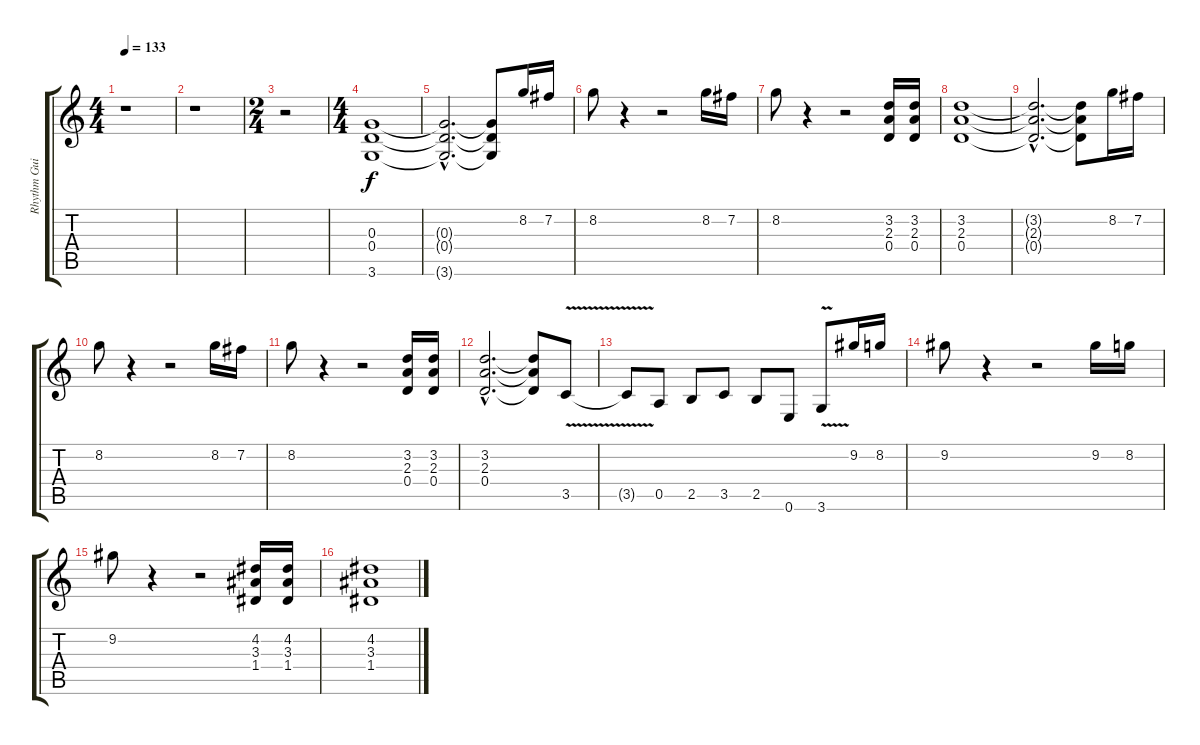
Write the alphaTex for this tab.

\track ("Rhythm Guitar 1" "Rhythm Gui") {instrument distortionguitar}
\staff {score tabs}
\tuning (E4 B3 G3 D3 A2 E2) {hide}
\ts (4 4)
\tempo 133
\clef g2
\ks c
r.1{dy f} |
r.1 |
\ts (2 4)
r.2 |
\ts (4 4)
(0.3 0.4 3.6).1{volume 12} |
(0.3{hac t} 0.4{hac t} 3.6{hac t}).2{d} (0.3{t} 0.4{t} 3.6{t}).8 8.2.16{volume 8} 7.2.16 |
8.2.8 r.4 r.2 8.2.16 7.2.16 |
8.2.8 r.4 r.2 (3.2 2.3 0.4).16 (3.2 2.3 0.4).16 |
(3.2 2.3 0.4).1 |
(3.2{hac t} 2.3{hac t} 0.4{hac t}).2{d} (3.2{t} 2.3{t} 0.4{t}).8 8.2.16 7.2.16 |
8.2.8 r.4 r.2 8.2.16 7.2.16 |
8.2.8 r.4 r.2 (3.2 2.3 0.4).16 (3.2 2.3 0.4).16 |
(3.2{hac} 2.3{hac} 0.4{hac}).2{d} (3.2{t} 2.3{t} 0.4{t}).8 3.5{v}.8 |
3.5{t}.8 0.5.8 2.5.8 3.5.8 2.5.8 0.6.8 3.6{v}.8 9.2.16 8.2.16 |
9.2.8 r.4 r.2 9.2.16 8.2.16 |
9.2.8 r.4 r.2 (4.2 3.3 1.4).16 (4.2 3.3 1.4).16 |
(4.2 3.3 1.4).1
